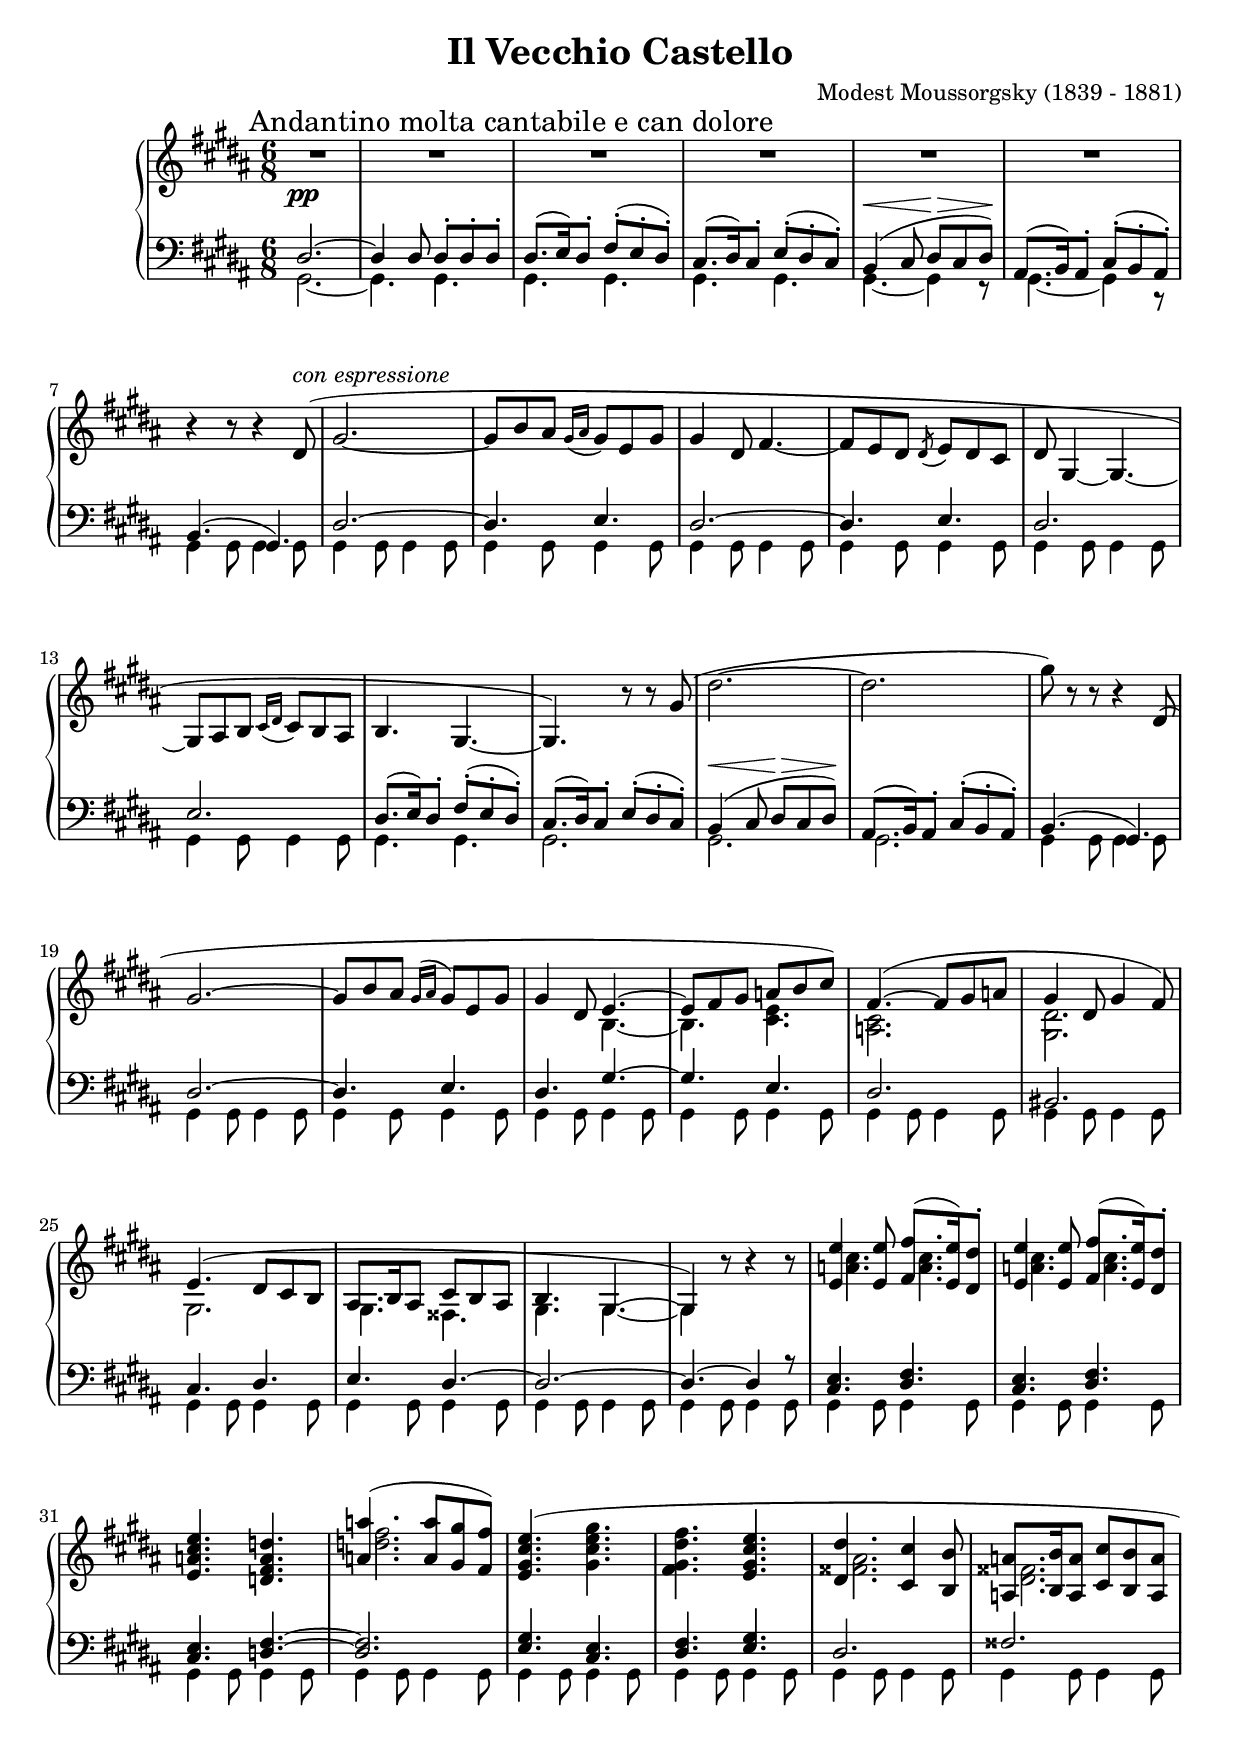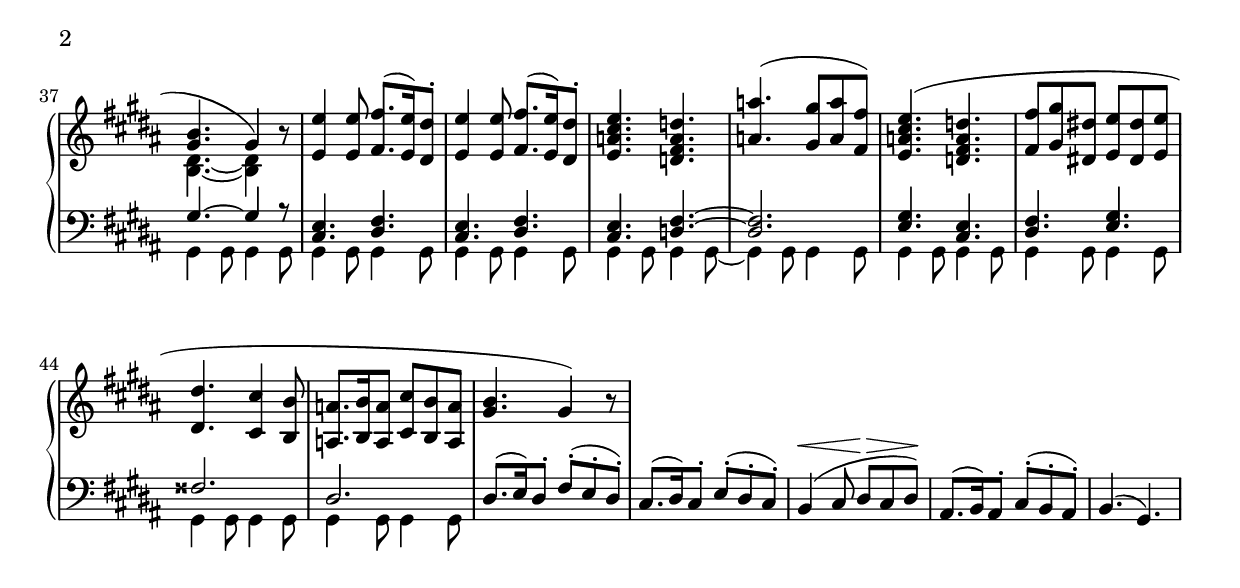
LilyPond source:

\version "2.18.2"
\language "english"

\header {
  title        = "Il Vecchio Castello"
  composer     = "Modest Moussorgsky (1839 - 1881)"
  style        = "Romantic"
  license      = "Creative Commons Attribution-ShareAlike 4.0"
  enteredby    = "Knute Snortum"
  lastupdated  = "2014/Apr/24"
  date         = "1874"
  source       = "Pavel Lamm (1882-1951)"

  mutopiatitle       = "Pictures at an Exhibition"
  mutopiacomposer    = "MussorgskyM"
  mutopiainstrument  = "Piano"
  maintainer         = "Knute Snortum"
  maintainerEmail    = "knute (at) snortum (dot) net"
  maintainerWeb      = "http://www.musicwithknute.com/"
}

andantino = {
  \once
  \override Score.RehearsalMark.self-alignment-X = #LEFT
  \mark "Andantino molta cantabile e can dolore" 
}

conEspress = \markup { \italic "con espressione" }

forceShiftOn = \override NoteColumn.force-hshift = #1.4
forceShiftOff = \override NoteColumn.force-hshift = #0

highVoice = \relative c' {
  \andantino
  \oneVoice
  | R2. \pp
  | R2. * 5
  | r4 r8 r4 \slurUp ds8 ^ \conEspress (
  
  \barNumberCheck #8
  
  | gs2. ~
  | gs8 b as \appoggiatura { gs16 as } gs8 e gs
  | gs4 ds8 fs4. ~
  | fs8 e ds \acciaccatura { ds8 } e ds cs
  | ds8 gs,4 ~ gs4. ~
  | gs8 as b \appoggiatura { cs16 ds } cs8 b as 
  | b4. gs4. ~ 
  | gs4. ) r8 r gs' (
  
  \barNumberCheck #16
  
  | ds'2. ~
  | ds2.
  | gs8 ) r r r4 \voiceOne ds,8 (
  | gs2. ~
  | gs8 b as \appoggiatura { gs16 as } gs8 e gs
  | gs4 ds8 e4. ~
  | e8 fs gs a b cs )
  | fs,4. ( ~ fs8 gs a
  
  \barNumberCheck #24
  
  | gs4 ds8 gs4 fs8 )
  | e4. ( ds8 cs b
  | as8. b16 as8 cs b as
  | b4. gs4. ~
  | gs4 ) \oneVoice r8 r4 r8
  \voiceOne 
  | <e' e'>4 q8 <fs fs'>8. ( <e e'>16 ) <ds ds'>8-.
  | <e e'>4 q8 <fs fs'>8. ( <e e'>16 ) <ds ds'>8-.
  | <e a cs e>4. <d fs a d>
  
  \barNumberCheck #32
  
  | <a' a'>4. ( q8 <gs gs'>8 <fs fs'> )
  \oneVoice 
  | <e gs cs e>4. ( <gs cs e gs>
  | <fs gs ds' fs>4. <e gs cs e>
  \voiceOne
  | <ds ds'>4. <cs cs'>4 <b b'>8
  | <a a'>8. <b b'>16 <a a'>8 <cs cs'> <b b'> <a a'>
  | <gs' b>4. gs4 ) \oneVoice r8
  \voiceOne
  | <e e'>4 q8 <fs fs'>8. ( <e e'>16 ) <ds ds'>8-.
  | <e e'>4 q8 <fs fs'>8. ( <e e'>16 ) <ds ds'>8-.
  
  \barNumberCheck #40
  
  | <e a cs e>4. <d fs a d>
  | <a' a'>4. ( <gs gs'>8 <a a'> <fs fs'> )
  | <e a cs e>4. ( <d fs a d>
  | <fs fs'>8 <gs gs'> <ds ds'> <e e'> <ds ds'> <e e'>
  | <ds ds'>4. <cs cs'>4 <b b'>8
  | <a a'>8. <b b'>16 <a a'>8 <cs cs'> <b b'> <a a'>
  | <gs' b>4. gs4 ) \oneVoice r8
  | 
}

upperMiddle = \relative c' {
  | s2. * 8
  | s2. * 8
  | s2. * 4
  | s4. b4. ~
  | b4. <cs e>
  | <cs a>2.
  
  \barNumberCheck #24
  
  | <ds gs,>2.
  | gs,2.
  | gs4. fss 
  | gs4. gs ~
  | gs4 s8 s4 s8
  \forceShiftOn 
  | <cs' a>4. q
  | q4. q
  | s2.
  
  \barNumberCheck #32
  
  | <d fs>2.
  | s2. * 2
  | <fss, as>2.
  | <ds fss>2.
  \forceShiftOff
  | <b ds>4. ~ q4 s8
  | % start here
}

lowerMiddle = \relative c {
  | ds2. ~
  | ds4 ds8 ds-. ds-. ds-.
  | ds8. ( e16 ) ds8-. fs-. ( e-. ds-. )
  | cs8. ( ds16 ) cs8-. e-. ( ds-. cs-. )
  | b4 ^\< ( cs8 ds ^\> cs ds ) \!
  | as8. ( b16 ) as8-. cs-. ( b-. as-. )
  | b4. ( gs4. )
  
  \barNumberCheck #8
  
  | ds'2. ~
  | ds4. e
  | ds2. ~
  | ds4. e
  | ds2.
  | e2.
  | ds8. ( e16 ) ds8-. fs-. ( e-. ds-. )
  | cs8. ( ds16 ) cs8-. e-. ( ds-. cs-. )
  
  \barNumberCheck #16
  
  | b4 ^\< ( cs8 ds ^\> cs ds ) \!
  | as8. ( b16 ) as8-. cs-. ( b-. as-. )
  | b4. ( gs4. )
  | ds'2. ~
  | ds4. e4.
  | ds4. gs4. ~
  | gs4. e4.
  | ds2.
  
  \barNumberCheck #24
  
  | bs2.
  | cs4. ds
  | e4. ds ~
  | ds2. ~
  | ds4. ~ ds4 r8
  | <cs e>4. <ds fs>
  | <cs e>4. <ds fs>
  | <cs e>4. <d fs> ~
  
  \barNumberCheck #32
  
  | q2.
  | <e gs>4. <cs e>
  | <ds fs>4. <e gs>
  | ds2.
  | fss2.
  | gs4. ~ gs4 r8
  | <cs, e>4. <ds fs>
  | <cs e>4. <ds fs>
  | <cs e>4. <d fs> ~  
  | q2.
  | <e gs>4. <cs e>
  | <ds fs>4. <e gs>
  | fss2.
  | ds2.
  | ds8. ( e16 ) ds8-. fs-. ( e-. ds-. )
  | cs8. ( ds16 ) cs8-. e-. ( ds-. cs-. )
  | b4 ^\< ( cs8 ds ^\> cs ds ) \!
  | as8. ( b16 ) as8-. cs-. ( b-. as-. )
  | b4. ( gs4. )
}

lowVoice = \relative c {
  | gs2. ~
  | gs4. gs
  | gs4. gs 
  | gs4. gs
  | gs4. ~ gs4 r8
  | gs4. ~ gs4 r8
  | gs4 gs8 gs4 gs8 
  
  \barNumberCheck #8
  
  | \repeat unfold 6 { gs4 gs8 gs4 gs8 } 
  | gs4. gs4.
  | gs2. 
  
  \barNumberCheck #16
  
  | gs2.
  | gs2.
  | \repeat unfold 6 { gs4 gs8 gs4 gs8 }
  
  \barNumberCheck #24
  
  | \repeat unfold 16 { gs4 gs8 gs4 gs8 }
  
  \barNumberCheck #40
  
  | gs4 gs8 gs4 gs8 ~
  | \repeat unfold 5 { gs4 gs8 gs4 gs8 }
}

global = {
  \key gs \minor
  \time 6/8
  \accidentalStyle piano
}

upper = {
  \clef treble
  \global
  <<
    \new Voice { \voiceOne \highVoice }
    \new Voice { \voiceTwo \upperMiddle }
  >>
}

lower = {
  \clef bass
  \global
  <<
    \new Voice { \voiceThree \lowerMiddle }
    \new Voice { \voiceFour \lowVoice }
  >>
}

\score {
  \new PianoStaff <<
    \new Staff = "up" \upper
    \new Staff = "down" \lower
  >>
  \layout {
  }
  \midi {
    \tempo 4. = 60
  }
}
